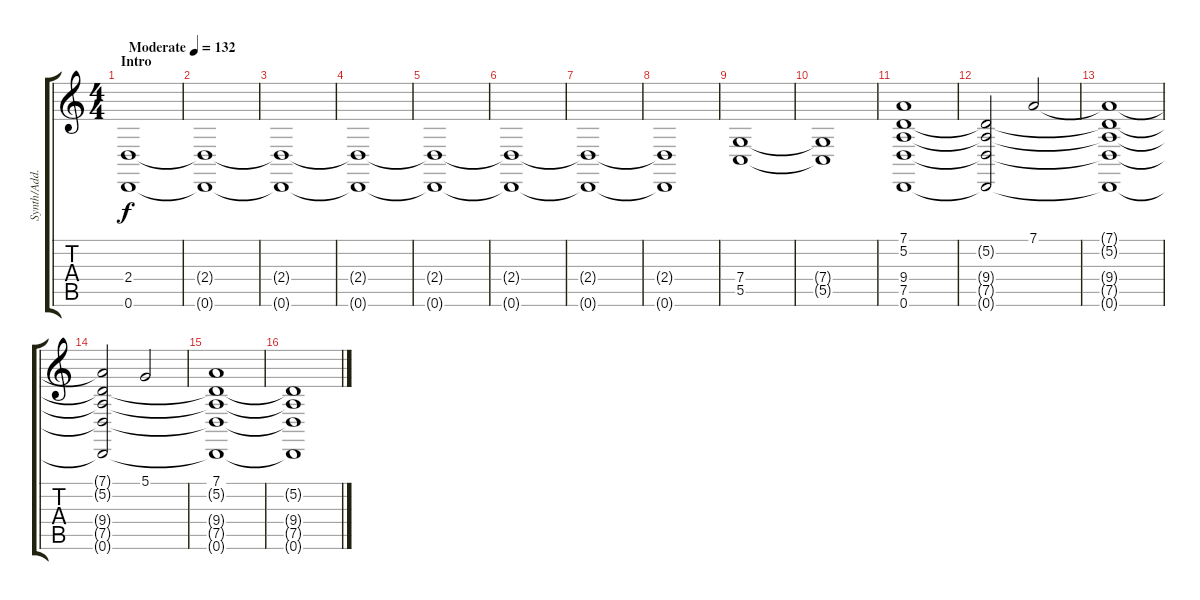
\track ("Synth/Add. Guitar" "Synth/Add.") {instrument pad2warm}
\staff {score tabs}
\tuning (D4 A3 F3 C3 G2 D2) {hide}
\ts (4 4)
\section ("" "Intro")
\tempo (132 "Moderate")
\clef g2
\ks c
(2.4 0.6).1{dy f instrument pad2warm} |
(2.4{t} 0.6{t}).1 |
(2.4{t} 0.6{t}).1 |
(2.4{t} 0.6{t}).1 |
(2.4{t} 0.6{t}).1 |
(2.4{t} 0.6{t}).1 |
(2.4{t} 0.6{t}).1 |
(2.4{t} 0.6{t}).1 |
(7.4 5.5).1 |
(7.4{t} 5.5{t}).1 |
(7.1 5.2 9.4 7.5 0.6).1 |
(5.2{t} 9.4{t} 7.5{t} 0.6{t}).2 7.1.2 |
(7.1{t} 5.2{t} 9.4{t} 7.5{t} 0.6{t}).1 |
(7.1{t} 5.2{t} 9.4{t} 7.5{t} 0.6{t}).2 5.1.2 |
(7.1 5.2{t} 9.4{t} 7.5{t} 0.6{t}).1 |
(5.2{t} 9.4{t} 7.5{t} 0.6{t}).1
